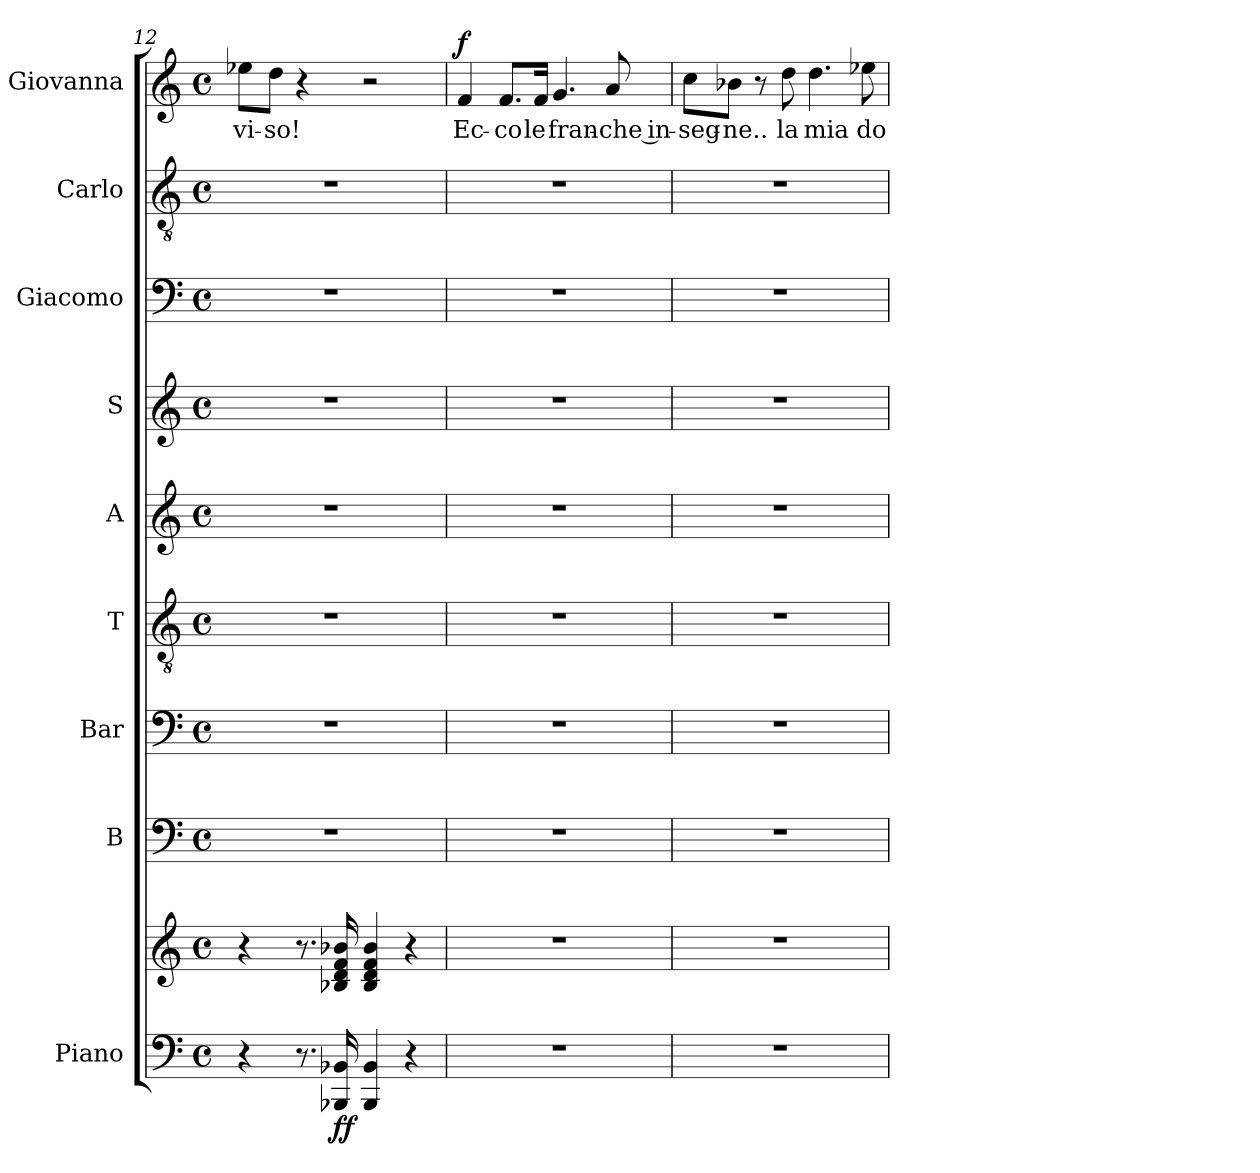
**kern	**kern	**dynam	**kern	**kern	**kern	**kern	**kern	**kern	**kern	**kern	**text	**dynam
*part9	*part9	*part9	*part8	*part7	*part6	*part5	*part4	*part3	*part2	*part1	*part1	*part1
*staff10	*staff9	*staff9/10	*staff8	*staff7	*staff6	*staff5	*staff4	*staff3	*staff2	*staff1	*staff1	*staff1
*I"Piano	*	*	*I"B	*I"Bar	*I"T	*I"A	*I"S	*I"Giacomo	*I"Carlo	*I"Giovanna	*	*
*I'Pno	*	*	*I'B	*I'Bar	*I'T	*I'A	*I'S	*	*	*I'V	*	*
*clefF4	*clefG2	*	*clefF4	*clefF4	*clefGv2	*clefG2	*clefG2	*clefF4	*clefGv2	*clefG2	*	*
*k[]	*k[]	*	*k[]	*k[]	*k[]	*k[]	*k[]	*k[]	*k[]	*k[]	*	*
*M4/4	*M4/4	*	*M4/4	*M4/4	*M4/4	*M4/4	*M4/4	*M4/4	*M4/4	*M4/4	*	*
*met(c)	*met(c)	*	*met(c)	*met(c)	*met(c)	*met(c)	*met(c)	*met(c)	*met(c)	*met(c)	*	*
=12	=12	=12	=12	=12	=12	=12	=12	=12	=12	=12	=12	=12
4r	4r	.	1r	1r	1r	1r	1r	1r	1r	8ee-X\L	-vi-	.
.	.	.	.	.	.	.	.	.	.	8dd\J	-so!	.
8.r	8.r	.	.	.	.	.	.	.	.	4r	.	.
!	!	!LO:DY:b=2	!	!	!	!	!	!	!	!	!	!
!	!	!LO:DY:n=1:b	!	!	!	!	!	!	!	!	!	!
16BBB-X/ 16BB-X/	16B-X/ 16d/ 16f/ 16b-X/	f f	.	.	.	.	.	.	.	.	.	.
4BBB-/ 4BB-/	4B-/ 4d/ 4f/ 4b-/	.	.	.	.	.	.	.	.	2r	.	.
4r	4r	.	.	.	.	.	.	.	.	.	.	.
=13	=13	=13	=13	=13	=13	=13	=13	=13	=13	=13	=13	=13
!	!	!	!	!	!	!	!	!	!	!	!	!LO:DY:a
1r	1r	.	1r	1r	1r	1r	1r	1r	1r	4f/	Ec-	f
.	.	.	.	.	.	.	.	.	.	8.f/L	-co	.
.	.	.	.	.	.	.	.	.	.	16f/Jk	le	.
.	.	.	.	.	.	.	.	.	.	4.g/	fran-	.
.	.	.	.	.	.	.	.	.	.	8a/	-che in-	.
!!LO:LB:g=z
=14	=14	=14	=14	=14	=14	=14	=14	=14	=14	=14	=14	=14
1r	1r	.	1r	1r	1r	1r	1r	1r	1r	8cc\L	-seg-	.
.	.	.	.	.	.	.	.	.	.	8b-X\J	-ne..	.
.	.	.	.	.	.	.	.	.	.	8r	.	.
.	.	.	.	.	.	.	.	.	.	8dd\	la	.
.	.	.	.	.	.	.	.	.	.	4.dd\	mia	.
.	.	.	.	.	.	.	.	.	.	8ee-X\	do-	.
=	=	=	=	=	=	=	=	=	=	=	=	=
*-	*-	*-	*-	*-	*-	*-	*-	*-	*-	*-	*-	*-
